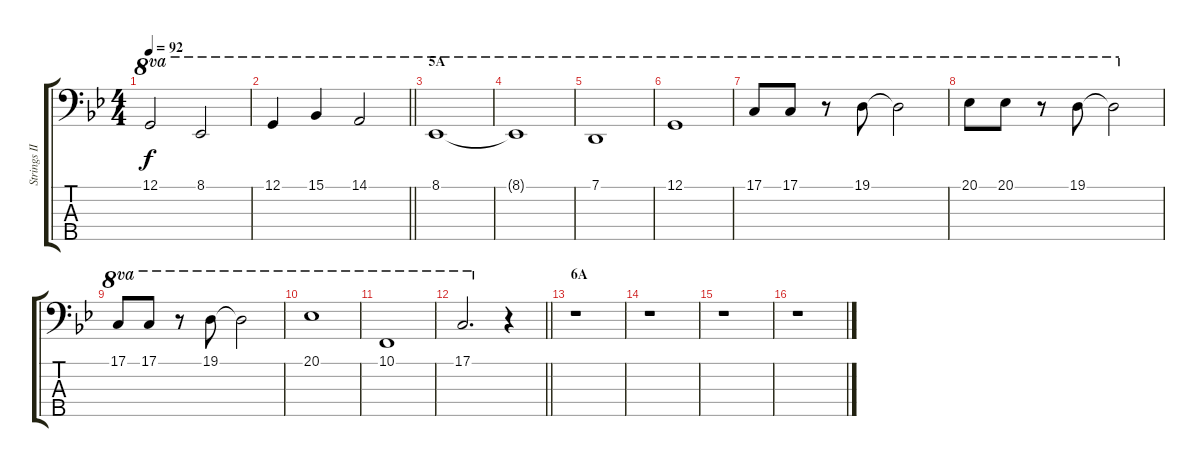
\track ("Strings III" "Strings II") {instrument stringensemble1}
\staff {score tabs}
\tuning (G2 D2 A1 E1 B0) {hide}
\ts (4 4)
\tempo 92
\clef f4
\ks bb
12.1.2{ot 8va dy f} 8.1.2{ot 8va} |
\barLineRight lightlight
12.1.4{ot 8va} 15.1.4{ot 8va} 14.1.2{ot 8va} |
\section ("" "5A")
8.1.1{ot 8va} |
8.1{t}.1{ot 8va} |
7.1.1{ot 8va} |
12.1.1{ot 8va} |
17.1.8{ot 8va} 17.1.8{ot 8va} r.8{ot 8va} 19.1.8{ot 8va} 19.1{t}.2{ot 8va} |
20.1.8{ot 8va} 20.1.8{ot 8va} r.8{ot 8va} 19.1.8{ot 8va} 19.1{t}.2{ot 8va} |
17.1.8{ot 8va} 17.1.8{ot 8va} r.8{ot 8va} 19.1.8{ot 8va} 19.1{t}.2{ot 8va} |
20.1.1{ot 8va} |
10.1.1{ot 8va} |
\barLineRight lightlight
17.1.2{d ot 8va} r.4 |
\section ("" "6A")
r.1 |
r.1 |
r.1 |
r.1
